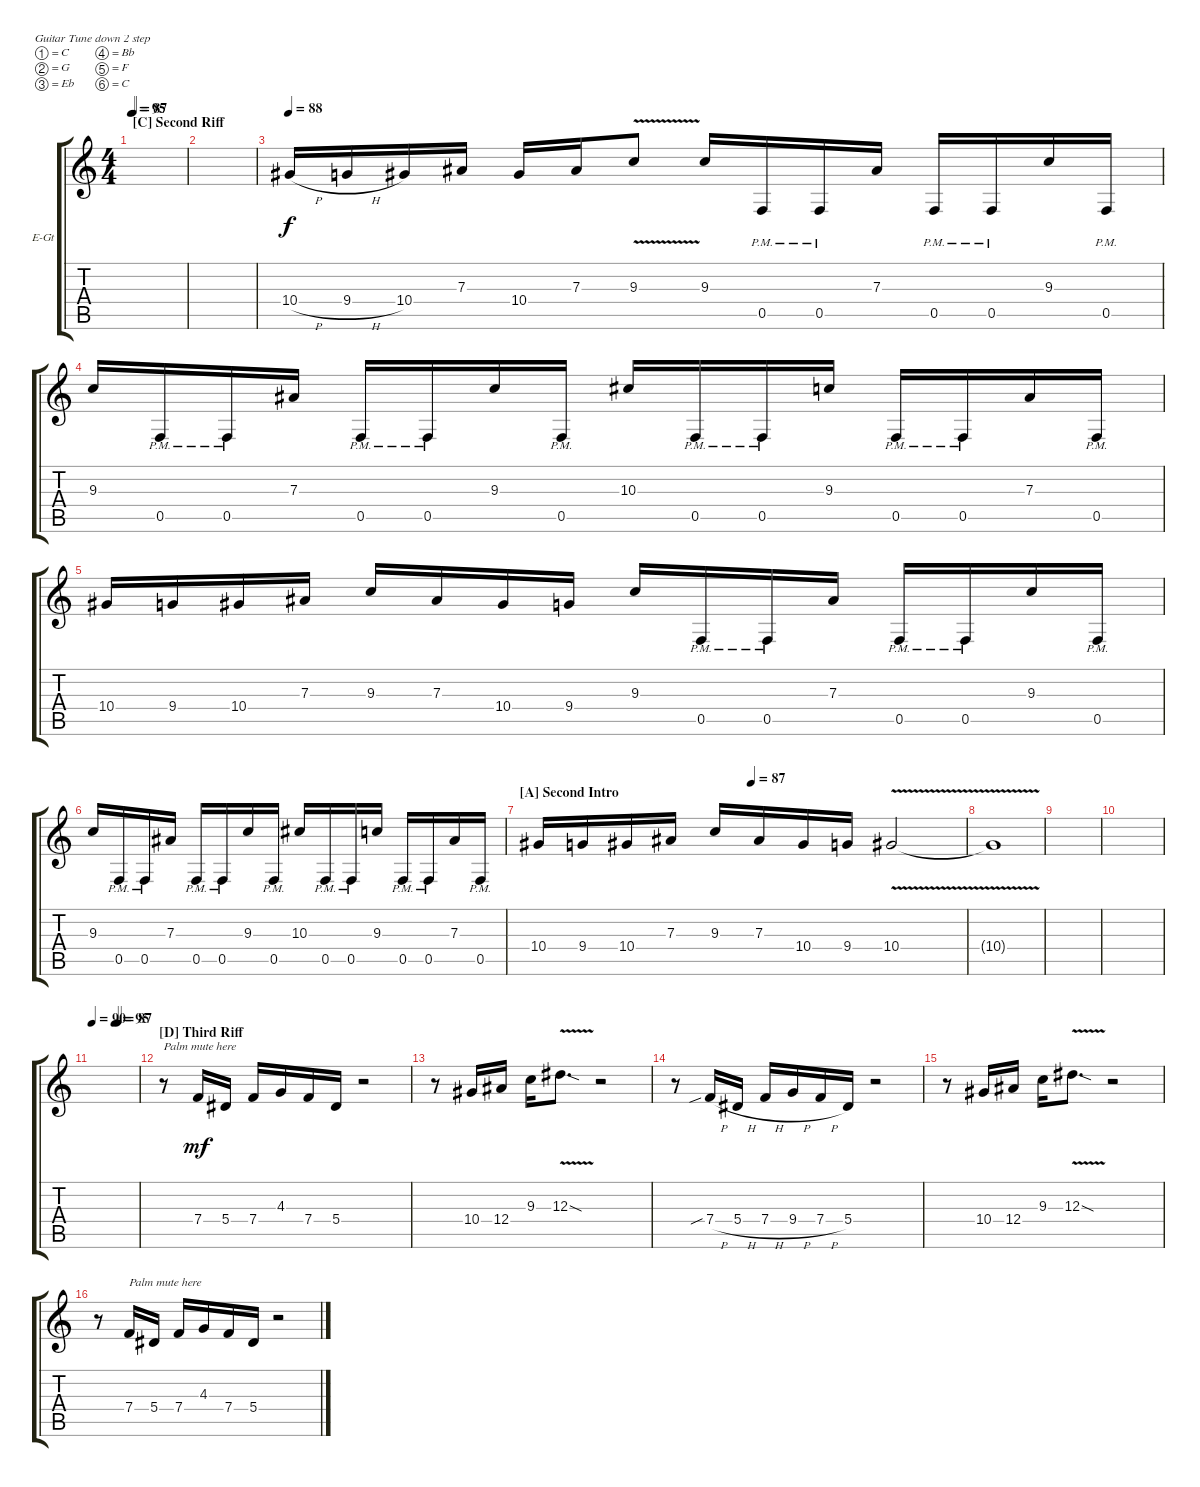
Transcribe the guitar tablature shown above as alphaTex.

\defaultSystemsLayout 4
\bracketExtendMode groupsimilarinstruments
\firstSystemTrackNameOrientation horizontal
\otherSystemsTrackNameOrientation horizontal
\track ("Distortion Guitar 1 (Pedal Active)" "E-Gt") {instrument distortionguitar}
\staff {score tabs}
\tuning (C4 G3 Eb3 Bb2 F2 C2)
\ts (4 4)
\section ("C" "Second Riff")
\tempo 95
\tempo (87 0.03125)
\clef g2
\scale
0.333333
\ks c
|
\scale
0.333333 |
\tempo 88
\scale
0.333333 10.4{h}.16 9.4{h}.16 10.4.16 7.3.16 10.4.16 7.3.16 9.3{v}.8 9.3.16 0.5{pm}.16 0.5{pm}.16 7.3.16 0.5{pm}.16 0.5{pm}.16 9.3.16 0.5{pm}.16 |
\scale
0.333333 9.3.16 0.5{pm}.16 0.5{pm}.16 7.3.16 0.5{pm}.16 0.5{pm}.16 9.3.16 0.5{pm}.16 10.3.16 0.5{pm}.16 0.5{pm}.16 9.3.16 0.5{pm}.16 0.5{pm}.16 7.3.16 0.5{pm}.16 |
\scale
0.333333 10.4.16 9.4.16 10.4.16 7.3.16 9.3.16 7.3.16 10.4.16 9.4.16 9.3.16 0.5{pm}.16 0.5{pm}.16 7.3.16 0.5{pm}.16 0.5{pm}.16 9.3.16 0.5{pm}.16 |
\scale
0.333333 9.3.16 0.5{pm}.16 0.5{pm}.16 7.3.16 0.5{pm}.16 0.5{pm}.16 9.3.16 0.5{pm}.16 10.3.16 0.5{pm}.16 0.5{pm}.16 9.3.16 0.5{pm}.16 0.5{pm}.16 7.3.16 0.5{pm}.16 |
\section ("A" "Second Intro")
\tempo (87 0.5)
\scale
0.333333 10.4.16 9.4.16 10.4.16 7.3.16 9.3.16 7.3.16 10.4.16 9.4.16 10.4{v}.2 |
\scale
0.333333 10.4{v t}.1 |
\scale
0.333333 |
\scale
0.333333 |
\tempo 90
\tempo (95 0.5)
\tempo (87 0.5625)
\scale
0.333333 |
\section ("D" "Third Riff")
\scale
0.333333 r.8{txt "Palm mute here"} 7.4.16{dy mf} 5.4.16 7.4.16 4.3.16 7.4.16 5.4.16 r.2 |
\scale
0.333333 r.8 10.4.16 12.4.16 9.3.16 12.3{v sod}.8{d} r.2 |
\scale
0.333333 r.8 7.4{sib h}.16 5.4{h}.16 7.4{h}.16 9.4{h}.16 7.4{h}.16 5.4.16 r.2 |
\scale
0.333333 r.8 10.4.16 12.4.16 9.3.16 12.3{v sod}.8{d} r.2 |
\scale
0.333333 r.8 7.4.16{txt "Palm mute here"} 5.4.16 7.4.16 4.3.16 7.4.16 5.4.16 r.2
